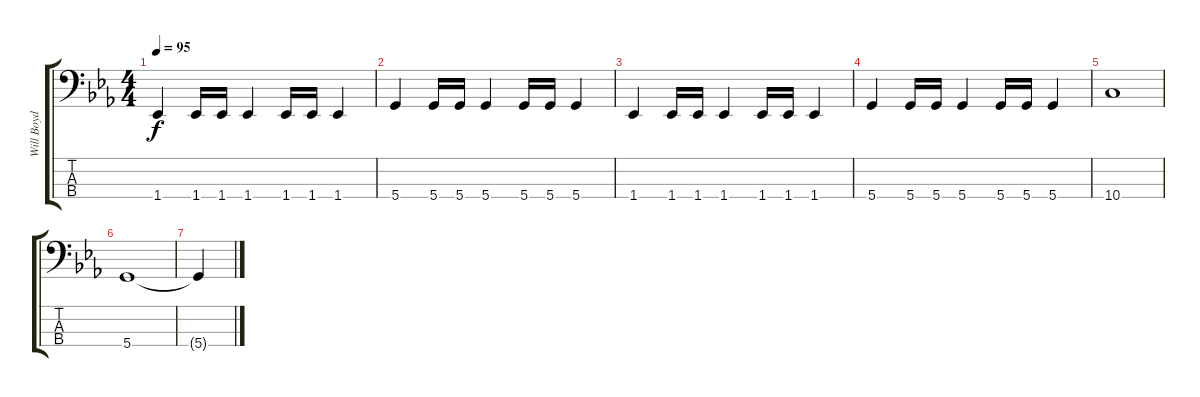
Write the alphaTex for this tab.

\track ("Will Boyd" "Will Boyd") {instrument electricbasspick}
\staff {score tabs}
\tuning (G2 D2 A1 D1) {hide}
\ts (4 4)
\tempo 95
\clef f4
\ks eb
1.4.4{dy f} 1.4.16 1.4.16 1.4.4 1.4.16 1.4.16 1.4.4 |
5.4.4 5.4.16 5.4.16 5.4.4 5.4.16 5.4.16 5.4.4 |
1.4.4 1.4.16 1.4.16 1.4.4 1.4.16 1.4.16 1.4.4 |
5.4.4 5.4.16 5.4.16 5.4.4 5.4.16 5.4.16 5.4.4 |
10.4.1 |
5.4.1 |
5.4{t}.4
